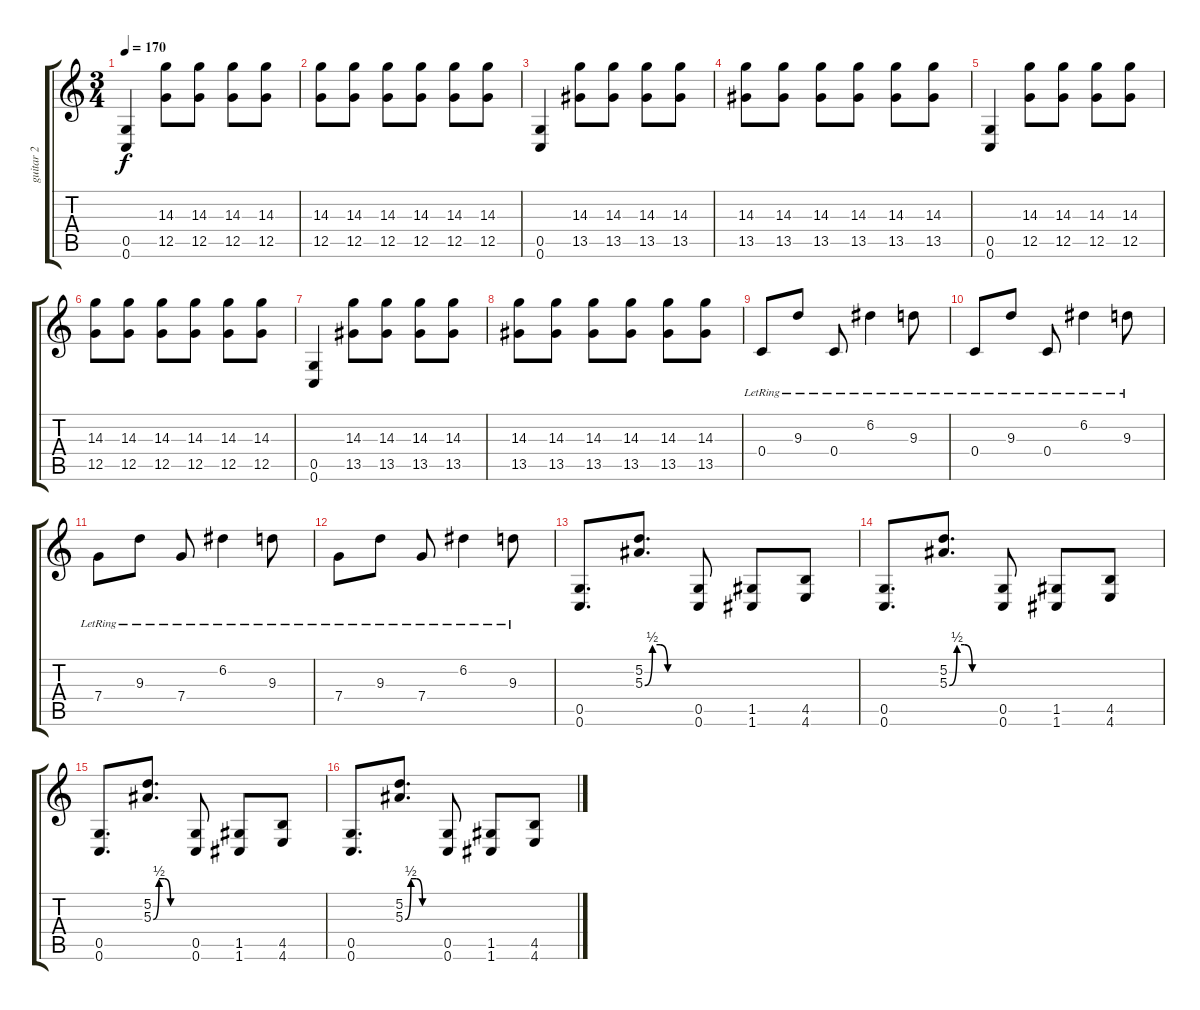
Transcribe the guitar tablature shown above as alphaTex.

\track ("guitar 2" "guitar 2") {instrument overdrivenguitar}
\staff {score tabs}
\tuning (D4 A3 F3 C3 G2 C2) {hide}
\ts (3 4)
\tempo 170
\clef g2
\ks c
(0.5 0.6).4{dy f} (14.3 12.5).8 (14.3 12.5).8 (14.3 12.5).8 (14.3 12.5).8 |
(14.3 12.5).8 (14.3 12.5).8 (14.3 12.5).8 (14.3 12.5).8 (14.3 12.5).8 (14.3 12.5).8 |
(0.5 0.6).4 (14.3 13.5).8 (14.3 13.5).8 (14.3 13.5).8 (14.3 13.5).8 |
(14.3 13.5).8 (14.3 13.5).8 (14.3 13.5).8 (14.3 13.5).8 (14.3 13.5).8 (14.3 13.5).8 |
(0.5 0.6).4 (14.3 12.5).8 (14.3 12.5).8 (14.3 12.5).8 (14.3 12.5).8 |
(14.3 12.5).8 (14.3 12.5).8 (14.3 12.5).8 (14.3 12.5).8 (14.3 12.5).8 (14.3 12.5).8 |
(0.5 0.6).4 (14.3 13.5).8 (14.3 13.5).8 (14.3 13.5).8 (14.3 13.5).8 |
(14.3 13.5).8 (14.3 13.5).8 (14.3 13.5).8 (14.3 13.5).8 (14.3 13.5).8 (14.3 13.5).8 |
0.4{lr}.8 9.3{lr}.8 0.4{lr}.8 6.2{lr}.4 9.3{lr}.8 |
0.4{lr}.8 9.3{lr}.8 0.4{lr}.8 6.2{lr}.4 9.3{lr}.8 |
7.4{lr}.8 9.3{lr}.8 7.4{lr}.8 6.2{lr}.4 9.3{lr}.8 |
7.4{lr}.8 9.3{lr}.8 7.4{lr}.8 6.2{lr}.4 9.3{lr}.8 |
(0.5 0.6).8{d} (5.2 5.3{be (custom 0 0 10 2 20 2 30 0 60 0)}).8{d} (0.5 0.6).8 (1.5 1.6).8 (4.5 4.6).8 |
(0.5 0.6).8{d} (5.2 5.3{be (custom 0 0 10 2 20 2 30 0 60 0)}).8{d} (0.5 0.6).8 (1.5 1.6).8 (4.5 4.6).8 |
(0.5 0.6).8{d} (5.2 5.3{be (custom 0 0 10 2 20 2 30 0 60 0)}).8{d} (0.5 0.6).8 (1.5 1.6).8 (4.5 4.6).8 |
(0.5 0.6).8{d} (5.2 5.3{be (custom 0 0 10 2 20 2 30 0 60 0)}).8{d} (0.5 0.6).8 (1.5 1.6).8 (4.5 4.6).8
